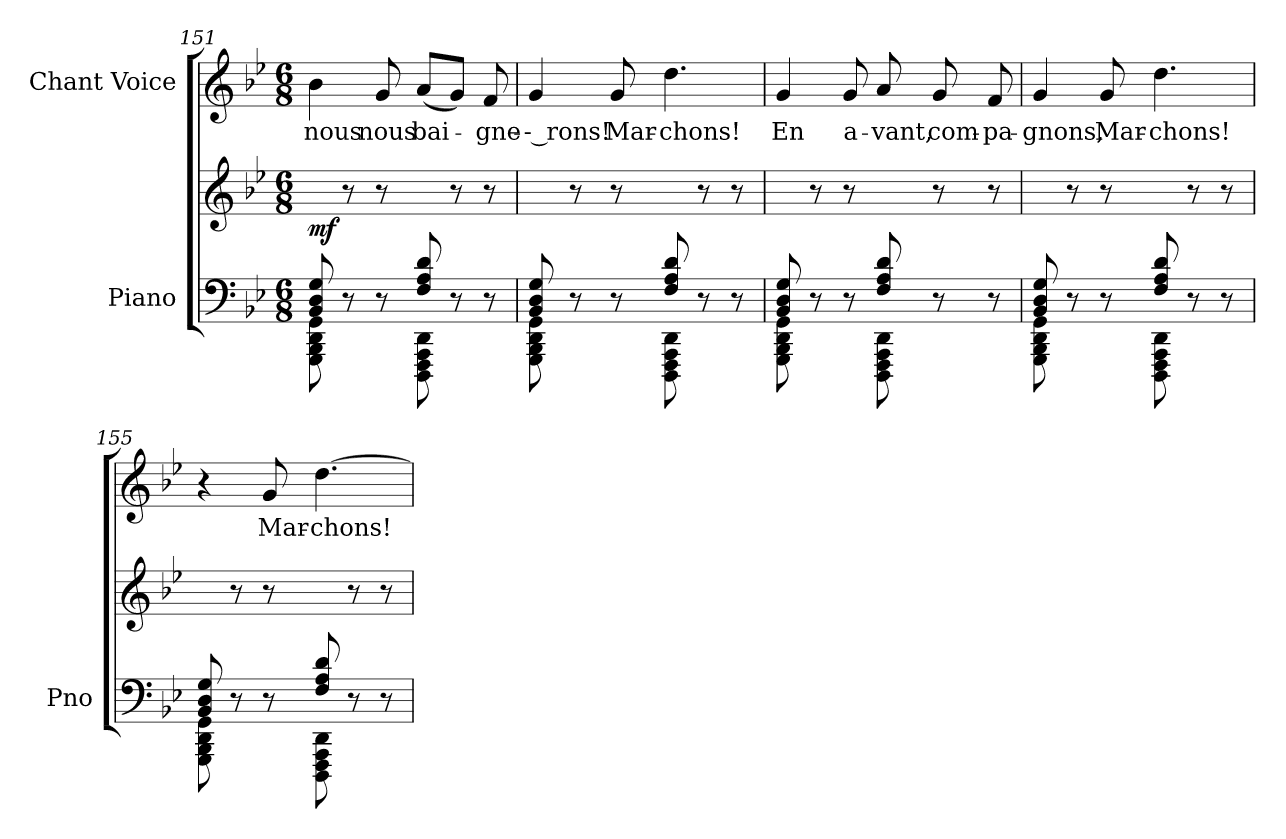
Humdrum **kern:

**kern	**kern	**dynam	**kern	**text
*part2	*part2	*part2	*part1	*part1
*staff3	*staff2	*staff2/3	*staff1	*staff1
*I"Piano	*	*	*I"Chant Voice	*
*I'Pno	*	*	*	*
*clefF4	*clefG2	*	*clefG2	*
*k[b-e-]	*k[b-e-]	*	*k[b-e-]	*
*M6/8	*M6/8	*	*M6/8	*
=151	=151	=151	=151	=151
*^	*	*	*	*
!	!	!	!LO:DY:b	!	!LO:LY:b
8BB-/ 8D/ 8G/	8GGG\ 8BBB-\ 8DD\ 8GG\	8ryy	mf	4b-\	nous
4ryy	8r	8r	.	.	.
!	!	!	!	!	!LO:LY:b
.	8r	8r	.	8g/	nous
!	!	!	!	!	!LO:LY:b
8F/ 8A/ 8d/	8DDD\ 8FFF\ 8AAA\ 8DD\	8ryy	.	(8a/L	bai-
4ryy	8r	8r	.	8g/J)	.
!	!	!	!	!	!LO:LY:b
.	8r	8r	.	8f/	-gne-
!!LO:LB:g=z
=152	=152	=152	=152	=152	=152
!	!	!	!	!	!LO:LY:b
8BB-/ 8D/ 8G/	8GGG\ 8BBB-\ 8DD\ 8GG\	8ryy	.	4g/	-- rons!
4ryy	8r	8r	.	.	.
!	!	!	!	!	!LO:LY:b
.	8r	8r	.	8g/	Mar-
!	!	!	!	!	!LO:LY:b
8F/ 8A/ 8d/	8DDD\ 8FFF\ 8AAA\ 8DD\	8ryy	.	4.dd\	-chons!
4ryy	8r	8r	.	.	.
.	8r	8r	.	.	.
=153	=153	=153	=153	=153	=153
!	!	!	!	!	!LO:LY:b
8BB-/ 8D/ 8G/	8GGG\ 8BBB-\ 8DD\ 8GG\	8ryy	.	4g/	En
4ryy	8r	8r	.	.	.
!	!	!	!	!	!LO:LY:b
.	8r	8r	.	8g/	a-
!	!	!	!	!	!LO:LY:b
8F/ 8A/ 8d/	8DDD\ 8FFF\ 8AAA\ 8DD\	8ryy	.	8a/	-vant,
!	!	!	!	!	!LO:LY:b
4ryy	8r	8r	.	8g/	com-
!	!	!	!	!	!LO:LY:b
.	8r	8r	.	8f/	-pa-
=154	=154	=154	=154	=154	=154
!	!	!	!	!	!LO:LY:b
8BB-/ 8D/ 8G/	8GGG\ 8BBB-\ 8DD\ 8GG\	8ryy	.	4g/	-gnons,
4ryy	8r	8r	.	.	.
!	!	!	!	!	!LO:LY:b
.	8r	8r	.	8g/	Mar-
!	!	!	!	!	!LO:LY:b
8F/ 8A/ 8d/	8DDD\ 8FFF\ 8AAA\ 8DD\	8ryy	.	4.dd\	-chons!
4ryy	8r	8r	.	.	.
.	8r	8r	.	.	.
=155	=155	=155	=155	=155	=155
8BB-/ 8D/ 8G/	8GGG\ 8BBB-\ 8DD\ 8GG\	8ryy	.	4r	.
4ryy	8r	8r	.	.	.
!	!	!	!	!	!LO:LY:b
.	8r	8r	.	8g/	Mar-
!	!	!	!	!	!LO:LY:b
8F/ 8A/ 8d/	8DDD\ 8FFF\ 8AAA\ 8DD\	8ryy	.	[4.dd\	-chons!
4ryy	8r	8r	.	.	.
.	8r	8r	.	.	.
*v	*v	*	*	*	*
=	=	=	=	=
*-	*-	*-	*-	*-
